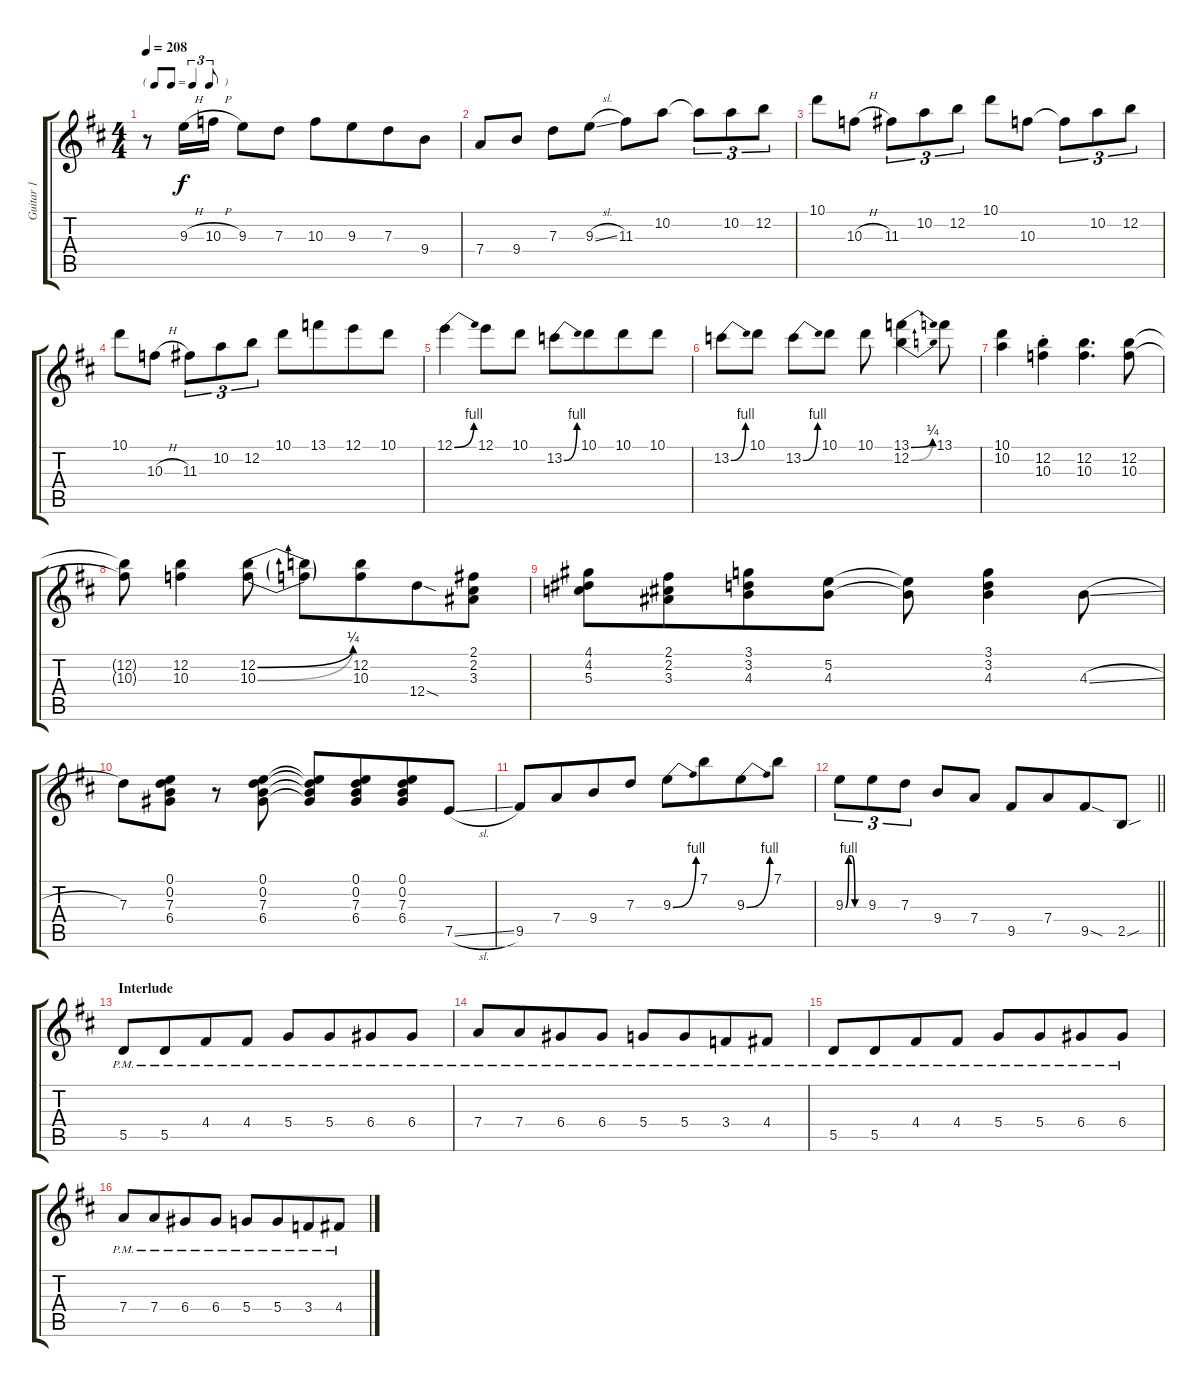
\track ("Guitar 1" "Guitar 1") {instrument electricguitarclean}
\staff {score tabs}
\tuning (E4 B3 G3 D3 A2 E2) {hide}
\ts (4 4)
\tf triplet8th
\tempo 208
\clef g2
\ks d
r.8{dy f} 9.3{h}.16 10.3{h}.16 9.3.8 7.3.8 10.3.8 9.3.8{beam merge} 7.3.8 9.4.8 |
7.4.8 9.4.8 7.3.8 9.3{sl}.8 11.3.8 10.2.8 10.2{t}.8{tu (3 2)} 10.2.8{tu (3 2)} 12.2.8{tu (3 2)} |
10.1.8 10.3{h}.8 11.3.8{tu (3 2)} 10.2.8{tu (3 2)} 12.2.8{tu (3 2)} 10.1.8 10.3.8 10.3{t}.8{tu (3 2)} 10.2.8{tu (3 2)} 12.2.8{tu (3 2)} |
10.1.8 10.3{h}.8 11.3.8{tu (3 2)} 10.2.8{tu (3 2)} 12.2.8{tu (3 2)} 10.1.8 13.1.8{beam merge} 12.1.8 10.1.8 |
12.1{be (bend 0 0 60 4)}.4{beam split} 12.1.8{beam merge} 10.1.8{beam split} 13.2{be (bend 0 0 60 4)}.8{beam merge} 10.1.8{beam merge} 10.1.8{beam merge} 10.1.8 |
13.2{be (bend 0 0 60 4)}.8 10.1.8 13.2{be (bend 0 0 60 4)}.8 10.1.8 10.1.8 (13.1{be (bend 0 0 60 1)} 12.2{be (bend 0 0 60 1)}).4 13.1.8 |
(10.1 10.2).4 (12.2 10.3{st}).4 (12.2 10.3).4{d} (12.2 10.3).8 |
(12.2{t} 10.3{t}).8 (12.2 10.3).4 (12.2{be (bend 0 0 60 1)} 10.3{be (bend 0 0 60 1)}).8 (12.2{t} 10.3{t}).8 (12.2 10.3).8{beam merge} 12.4{sod}.8 (2.1 2.2 3.3).8 |
(4.1 4.2 5.3).8 (2.1 2.2 3.3).8{beam merge} (3.1 3.2 4.3).8 (5.2 4.3).8 (5.2{t} 4.3{t}).8 (3.1 3.2 4.3).4 4.3{sl}.8 |
7.3.8 (0.1 0.2 7.3 6.4).8 r.8 (0.1 0.2 7.3 6.4).8 (0.1{t} 0.2{t} 7.3{t} 6.4{t}).8 (0.1 0.2 7.3 6.4).8{beam merge} (0.1 0.2 7.3 6.4).8 7.5{sl}.8 |
9.5.8 7.4.8{beam merge} 9.4.8 7.3.8 9.3{be (bend 0 0 60 4)}.8 7.1.8{beam merge} 9.3{be (bend 0 0 60 4)}.8 7.1.8 |
\barLineRight lightlight
9.3{be (custom 0 0 10 4 20 4 30 0 60 0)}.8{tu (3 2)} 9.3.8{tu (3 2)} 7.3.8{tu (3 2)} 9.4.8 7.4.8 9.5.8 7.4.8{beam merge} 9.5{sod}.8 2.5{sou}.8 |
\section ("" "Interlude")
5.5{pm}.8 5.5{pm}.8{beam merge} 4.4{pm}.8 4.4{pm}.8 5.4{pm}.8 5.4{pm}.8{beam merge} 6.4{pm}.8 6.4{pm}.8 |
7.4{pm}.8 7.4{pm}.8{beam merge} 6.4{pm}.8 6.4{pm}.8 5.4{pm}.8 5.4{pm}.8{beam merge} 3.4{pm}.8 4.4{pm}.8 |
5.5{pm}.8 5.5{pm}.8{beam merge} 4.4{pm}.8 4.4{pm}.8 5.4{pm}.8 5.4{pm}.8{beam merge} 6.4{pm}.8 6.4{pm}.8 |
7.4{pm}.8 7.4{pm}.8{beam merge} 6.4{pm}.8 6.4{pm}.8 5.4{pm}.8 5.4{pm}.8{beam merge} 3.4{pm}.8 4.4{pm}.8
